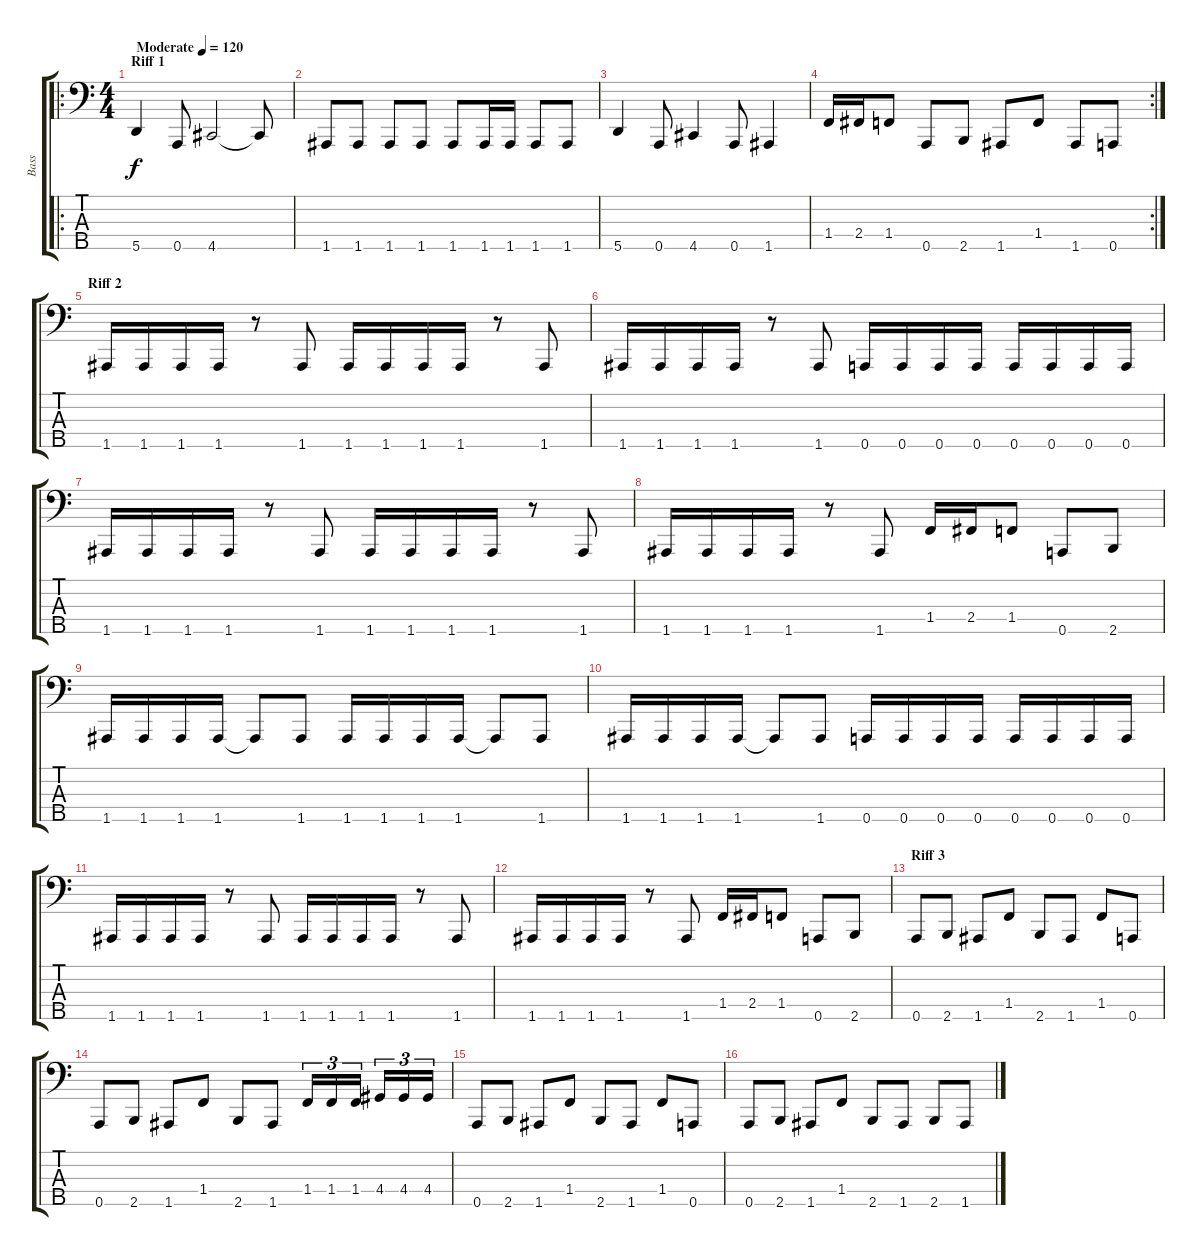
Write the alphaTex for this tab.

\track ("Bass" "Bass") {instrument electricbasspick}
\staff {score tabs}
\tuning (G2 D2 A1 E1 A0) {hide}
\ro
\ts (4 4)
\section ("" "Riff 1")
\tempo (120 "Moderate")
\clef f4
\ks c
5.5.4{dy f instrument electricbasspick} 0.5.8 4.5.2 4.5{t}.8 |
1.5.8 1.5.8 1.5.8 1.5.8 1.5.8 1.5.16 1.5.16 1.5.8 1.5.8 |
5.5.4 0.5.8 4.5.4 0.5.8 1.5.4 |
\rc 2
1.4.16 2.4.16 1.4.8 0.5.8 2.5.8 1.5.8 1.4.8 1.5.8 0.5.8 |
\section ("" "Riff 2")
1.5.16 1.5.16 1.5.16 1.5.16 r.8 1.5.8 1.5.16 1.5.16 1.5.16 1.5.16 r.8 1.5.8 |
1.5.16 1.5.16 1.5.16 1.5.16 r.8 1.5.8 0.5.16 0.5.16 0.5.16 0.5.16 0.5.16 0.5.16 0.5.16 0.5.16 |
1.5.16 1.5.16 1.5.16 1.5.16 r.8 1.5.8 1.5.16 1.5.16 1.5.16 1.5.16 r.8 1.5.8 |
1.5.16 1.5.16 1.5.16 1.5.16 r.8 1.5.8 1.4.16 2.4.16 1.4.8 0.5.8 2.5.8 |
1.5.16 1.5.16 1.5.16 1.5.16 1.5{t}.8 1.5.8 1.5.16 1.5.16 1.5.16 1.5.16 1.5{t}.8 1.5.8 |
1.5.16 1.5.16 1.5.16 1.5.16 1.5{t}.8 1.5.8 0.5.16 0.5.16 0.5.16 0.5.16 0.5.16 0.5.16 0.5.16 0.5.16 |
1.5.16 1.5.16 1.5.16 1.5.16 r.8 1.5.8 1.5.16 1.5.16 1.5.16 1.5.16 r.8 1.5.8 |
1.5.16 1.5.16 1.5.16 1.5.16 r.8 1.5.8 1.4.16 2.4.16 1.4.8 0.5.8 2.5.8 |
\section ("" "Riff 3")
0.5.8 2.5.8 1.5.8 1.4.8 2.5.8 1.5.8 1.4.8 0.5.8 |
0.5.8 2.5.8 1.5.8 1.4.8 2.5.8 1.5.8 1.4.16{tu (3 2)} 1.4.16{tu (3 2)} 1.4.16{tu (3 2)} 4.4.16{tu (3 2)} 4.4.16{tu (3 2)} 4.4.16{tu (3 2)} |
0.5.8 2.5.8 1.5.8 1.4.8 2.5.8 1.5.8 1.4.8 0.5.8 |
0.5.8 2.5.8 1.5.8 1.4.8 2.5.8 1.5.8 2.5.8 1.5.8
